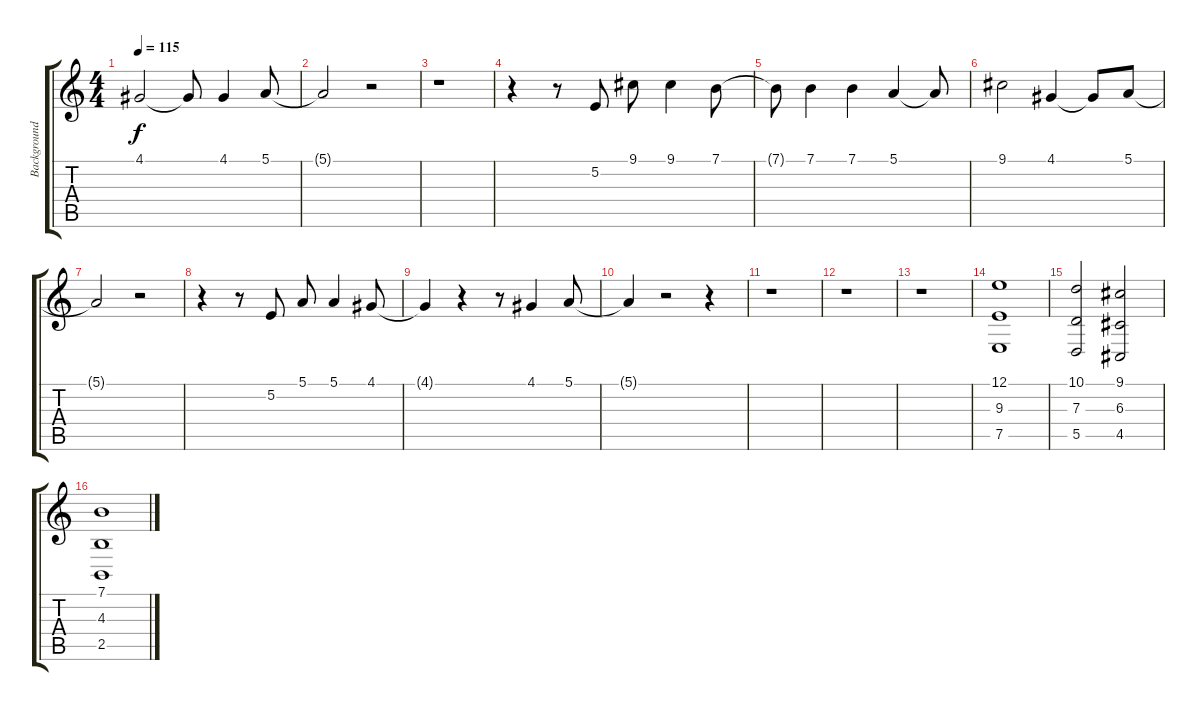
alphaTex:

\track ("Background Vocals" "Background") {instrument choiraahs}
\staff {score tabs}
\tuning (E4 B3 G3 D3 A2 D2) {hide}
\ts (4 4)
\tempo 115
\clef g2
\ks c
4.1{t}.2{dy f} 4.1{t}.8 4.1.4 5.1.8 |
5.1{t}.2 r.2 |
r.1 |
r.4 r.8 5.2.8 9.1.8 9.1.4 7.1.8 |
7.1{t}.8 7.1.4 7.1.4 5.1.4 5.1{t}.8 |
9.1.2 4.1.4 4.1{t}.8 5.1.8 |
5.1{t}.2 r.2 |
r.4 r.8 5.2.8 5.1.8 5.1.4 4.1.8 |
4.1{t}.4 r.4 r.8 4.1.4 5.1.8 |
5.1{t}.4 r.2 r.4 |
r.1 |
r.1 |
r.1 |
(12.1 9.3 7.5).1 |
(10.1 7.3 5.5).2 (9.1 6.3 4.5).2 |
(7.1 4.3 2.5).1
